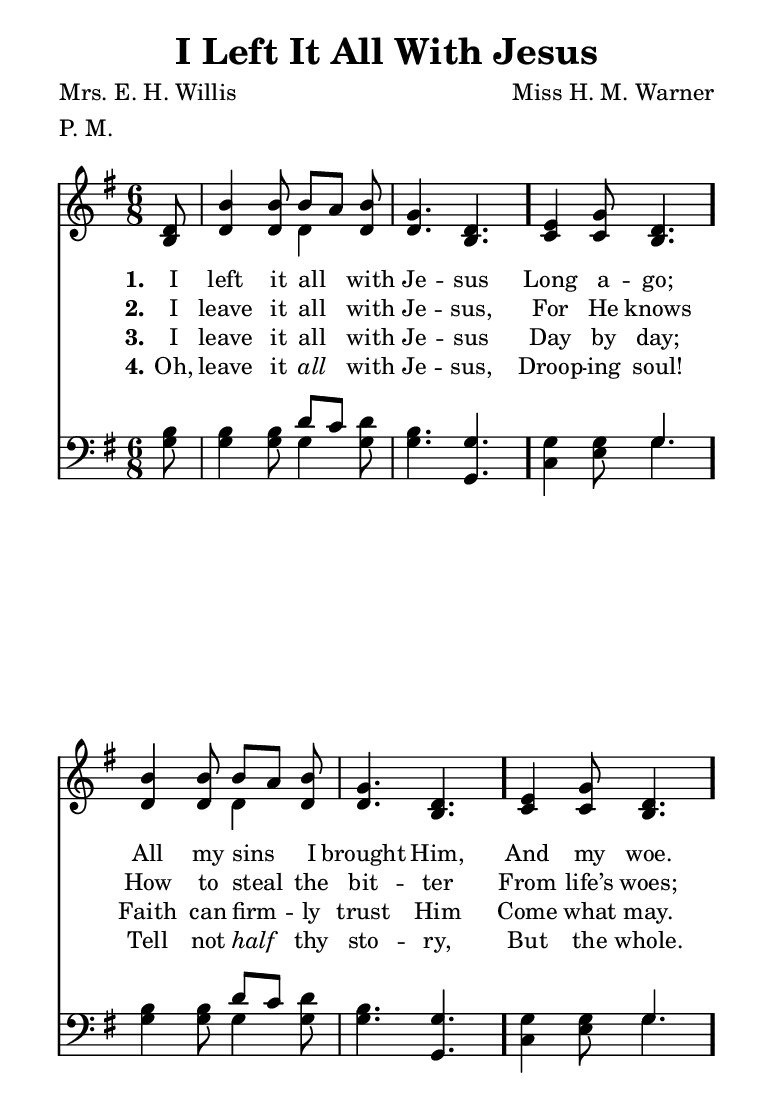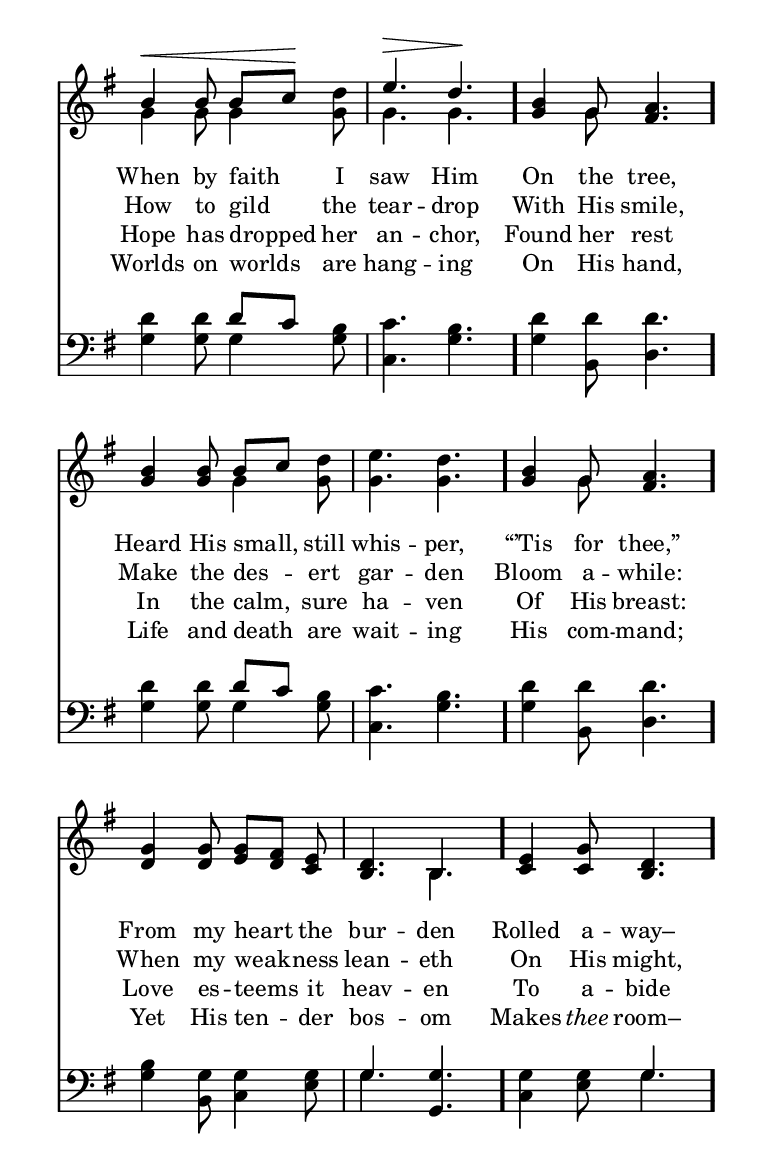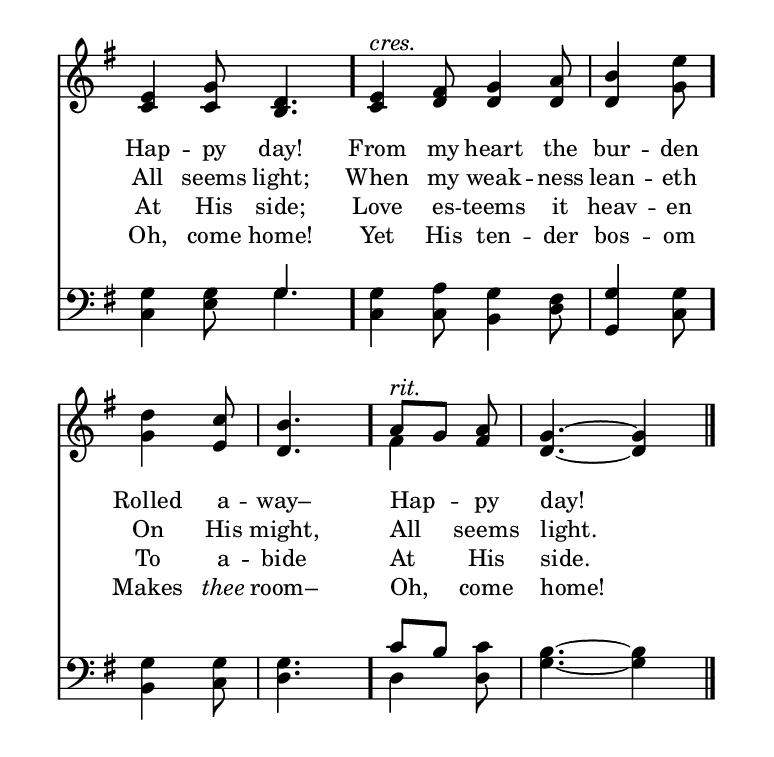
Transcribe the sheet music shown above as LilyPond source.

\include "common/global.ily"
\paper {
  \include "common/paper.ily"
}

\header{
  %gospel
  hymnnumber = "225"
  title = "I Left It All With Jesus"
  tunename = ""
  meter = "P. M."
  poet = "Mrs. E. H. Willis"
  composer = "Miss H. M. Warner"
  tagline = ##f
}

global = {
  \include "common/overrides.ily"
  \override Staff.TimeSignature.style = #'numbered
  \time 6/8
  \override Score.MetronomeMark.transparent = ##t % hide all fermata changes too
  \tempo 4=80
  \key g \major
  \partial 8
  \autoBeamOff
}

notesSoprano = {
\global
\relative c' {

  d8 | b'4 b8 b[ a] b | g4. d |
  e4 g8 d4. |
  b'4 b8 b[ a] b | g4. d |
  e4 g8 d4. |
  b'4^\< b8 b[ c]\! d | e4.^\> d\!
  b4 g8 a4. |
  b4 b8 b[ c] d | e4. d
  b4 g8 a4. |
  g4 g8 g[ fis] e | d4. b |
  e4 g8 d4. |
  e4 g8 d4. |
  e4^\markup{\italic cres.} fis8 g4 a8 | b4 e8
  d4 c8 | b4.
  a8^\markup{\italic rit.}[ g] a | g4. ~ g4

  \bar "|."

}
}

notesAlto = {
\global
\relative e' {

  b8 | d4 d8 d4 d8 | d4. b |
  c4 c8 b4. |
  d4 d8 d4 d8 | d4. b |
  c4 c8 b4. |
  g'4 g8 g4 g8 | g4. g |
  g4 g8 fis4. |
  g4 g8 g4 g8 | g4. g |
  g4 g8 fis4. |
  d4 d8 e8[ d] c8 | b4. b |
  c4 c8 b4. |
  c4 c8 b4. |
  c4 d8 d4 d8 | d4 g8
  g4 e8 | d4.
  fis4 fis8 | d4. ~ d4

}
}

notesTenor = {
\global
\relative a {

  b8 | b4 b8 d[ c] d | b4. g |
  g4 g8 g4. |
  b4 b8 d[ c] d | b4. g |
  g4 g8 g4. |
  d'4 d8 d[ c] b | c4. b4. |
  d4 d8 d4. |
  d4 d8 d[ c] b | c4. b4. |
  d4 d8 d4. |
  b4 g8 g4 g8 | g4. g |
  g4 g8 g4. |
  g4 g8 g4. |
  g4 a8 g4 fis8 | g4 g8
  g4 g8 | g4.
  c8[ b] c | b4. ~ b4

}
}

notesBass = {
\global
\relative f {

  g8 | g4 g8 g4 g8 | g4. g, |
  c4 e8 g4. |
  g4 g8 g4 g8 | g4. g, |
  c4 e8 g4. |
  g4 g8 g4 g8 | c,4. g' |
  g4 b,8 d4. |
  g4 g8 g4 g8 | c,4. g' |
  g4 b,8 d4. |
  g4 b,8 c4 e8 | g4. g, |
  c4 e8 g4. |
  c,4 e8 g4. |
  c,4 c8 b4 d8 | g,4 c8
  b4 c8 | d4.
  d4 d8 | g4. ~ g4

}
}

wordsA = \lyricmode {
\set stanza = "1."

I left it all with Je -- sus \bar "."
Long a -- go; \bar "."
All my sins I brought Him, \bar "."
And my woe. \bar "."
When by faith I saw Him \bar "."
On the tree, \bar "."
Heard His small, still whis -- per, \bar "."
“’Tis for thee,” \bar "."
%{HIDE>%} From my heart the bur -- den \bar "."
Rolled a -- way– \bar "."
Hap -- py day! \bar "." %{<HIDE%}
From my heart the bur -- den \bar "."
Rolled a -- way– \bar "."
Hap -- py day! \bar "."

}

wordsB = \lyricmode {
\set stanza = "2."

I leave it all with Je -- sus,
For He knows
How to steal the bit -- ter
From life’s woes;
How to gild the tear -- drop
With His smile,
Make the des -- ert gar -- den
Bloom a -- while:
%{HIDE>%} When my weak -- ness lean -- eth
On His might,
All seems light; %{<HIDE%}
When my weak -- ness lean -- eth
On His might,
All seems light.

}

wordsC = \lyricmode {
\set stanza = "3."

I leave it all with Je -- sus
Day by day;
Faith can firm -- ly trust Him
Come what may.
Hope has dropped her an -- chor,
Found her rest
In the calm, sure ha -- ven
Of His breast:
%{HIDE>%} Love es -- teems it heav -- en
To a -- bide
At His side; %{<HIDE%}
Love es -- teems it heav -- en
To a -- bide
At His side.

}

wordsD = \lyricmode {
\set stanza = "4."

Oh, leave it \italicsOn all \italicsOff with Je -- sus,
Droop -- ing soul!
Tell not \italicsOn half \italicsOff thy sto -- ry,
But the whole.
Worlds on worlds are hang -- ing
On His hand,
Life and death are wait -- ing
His com -- mand;
%{HIDE>%} Yet His ten -- der bos -- om
Makes \italicsOn thee \italicsOff room–
Oh, come home! %{<HIDE%}
Yet His ten -- der bos -- om
Makes \italicsOn thee \italicsOff room–
Oh, come home!

}

\score {
  \context ChoirStaff <<
    \context Staff = upper <<
      \set Staff.autoBeaming = ##f
      \set ChoirStaff.systemStartDelimiter = #'SystemStartBar
      \set ChoirStaff.printPartCombineTexts = ##f
      \partcombine #'(2 . 9) \notesSoprano \notesAlto
      \context NullVoice = sopranos { \voiceOne << \notesSoprano >> }
      \context NullVoice = altos { \voiceTwo << \notesAlto >> }
      \context Lyrics = one   \lyricsto sopranos \wordsA
      \context Lyrics = two   \lyricsto sopranos \wordsB
      \context Lyrics = three \lyricsto sopranos \wordsC
      \context Lyrics = four  \lyricsto sopranos \wordsD
    >>
    \context Staff = men <<
      \set Staff.autoBeaming = ##f
      \clef bass
      \set ChoirStaff.printPartCombineTexts = ##f
      \partcombine #'(2 . 9) \notesTenor \notesBass
      \context NullVoice = tenors { \voiceOne << \notesTenor >> }
      \context NullVoice = basses { \voiceTwo << \notesBass >> }
    >>
  >>
  \layout {
    \include "common/layout.ily"
  }
  \midi{
    \include "common/midi.ily"
  }
}

\version "2.19.49"  % necessary for upgrading to future LilyPond versions.

% vi:set et ts=2 sw=2 ai nocindent syntax=lilypond:
